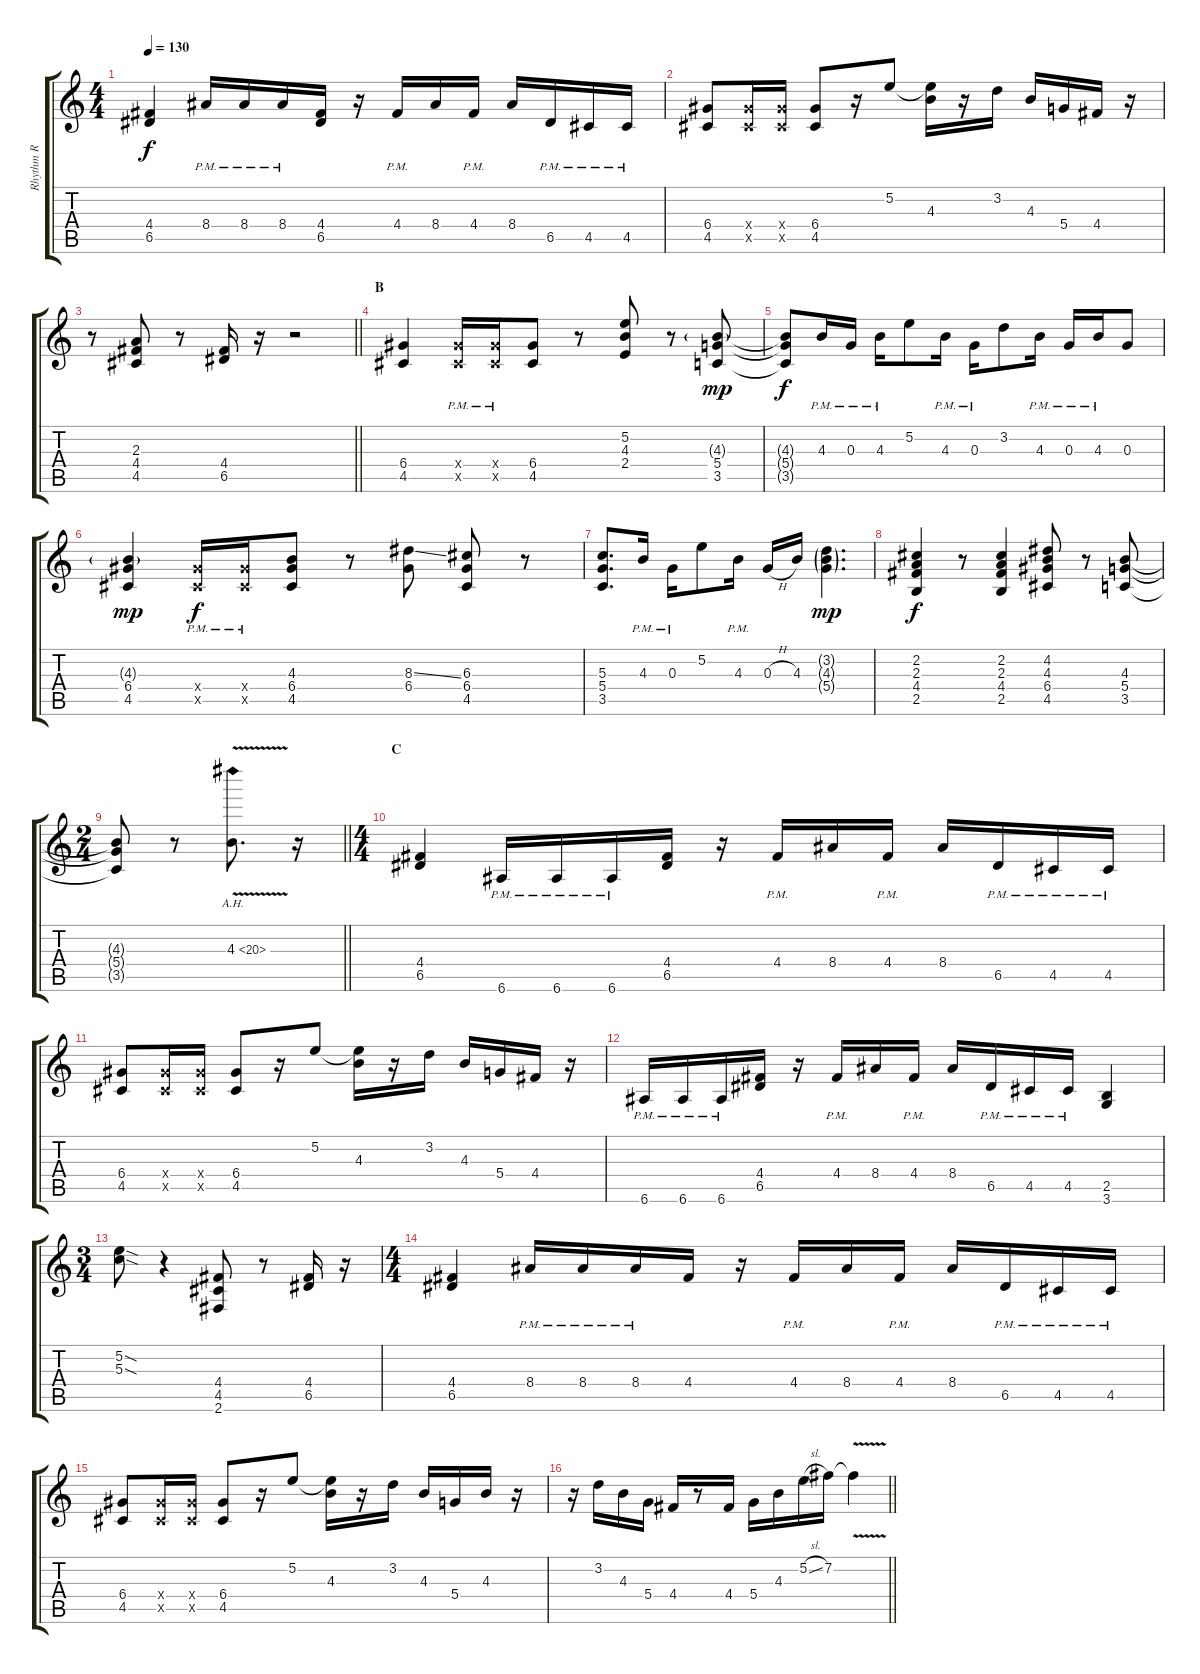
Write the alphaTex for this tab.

\track ("Rhythm R" "Rhythm R") {instrument distortionguitar}
\staff {score tabs}
\tuning (E4 B3 G3 D3 A2 E2) {hide}
\ts (4 4)
\tempo 130
\clef g2
\ks c
(4.4 6.5).4{dy f} 8.4{pm}.16 8.4{pm}.16 8.4{pm}.16 (4.4 6.5).16 r.16 4.4{pm}.16 8.4.16 4.4{pm}.16 8.4.16 6.5{pm}.16 4.5{pm}.16 4.5{pm}.16 |
(6.4 4.5).8 (6.4{x} 4.5{x}).16 (6.4{x} 4.5{x}).16 (6.4 4.5).8 r.16 5.2.8 (5.2{t} 4.3).16 r.16 3.2.16 4.3.16 5.4.16 4.4.16 r.16 |
\barLineRight lightlight
r.8 (2.3 4.4 4.5).8 r.8 (4.4 6.5).16 r.16 r.2 |
\section ("" "B")
(6.4 4.5).4 (6.4{pm x} 4.5{pm x}).16 (6.4{pm x} 4.5{pm x}).16 (6.4 4.5).8 r.8 (5.2 4.3 2.4).8 r.8 (4.3{g} 5.4 3.5).8{dy mp} |
(4.3{t} 5.4{t} 3.5{t}).8{dy f} 4.3{pm}.16 0.3{pm}.16 4.3{pm}.16 5.2.8 4.3{pm}.16 0.3{pm}.16 3.2.8 4.3{pm}.16 0.3{pm}.16 4.3{pm}.16 0.3.8 |
(4.3{g} 6.4 4.5).4{dy mp} (6.4{pm x} 4.5{pm x}).16{dy f} (6.4{pm x} 4.5{pm x}).16 (4.3 6.4 4.5).8 r.8 (8.3{ss} 6.4).8 (6.3 6.4 4.5).8 r.8 |
(5.3 5.4 3.5).8{d} 4.3{pm}.16 0.3{pm}.16 5.2.8 4.3{pm}.16 0.3{h}.16 4.3.16 (3.2{g} 4.3{g} 5.4{g}).4{d dy mp} |
(2.2 2.3 4.4 2.5).4{dy f} r.8 (2.2 2.3 4.4 2.5).4 (4.2 4.3 6.4 4.5).8 r.8 (4.3 5.4 3.5).8 |
\ts (2 4)
\barLineRight lightlight
(4.3{t} 5.4{t} 3.5{t}).8 r.8 4.3{ah 16 v}.8{d} r.16 |
\ts (4 4)
\section ("" "C")
(4.4 6.5).4 6.6{pm}.16 6.6{pm}.16 6.6{pm}.16 (4.4 6.5).16 r.16 4.4{pm}.16 8.4.16 4.4{pm}.16 8.4.16 6.5{pm}.16 4.5{pm}.16 4.5{pm}.16 |
(6.4 4.5).8 (6.4{x} 4.5{x}).16 (6.4{x} 4.5{x}).16 (6.4 4.5).8 r.16 5.2.8 (5.2{t} 4.3).16 r.16 3.2.16 4.3.16 5.4.16 4.4.16 r.16 |
6.6{pm}.16 6.6{pm}.16 6.6{pm}.16 (4.4 6.5).16 r.16 4.4{pm}.16 8.4.16 4.4{pm}.16 8.4.16 6.5{pm}.16 4.5{pm}.16 4.5{pm}.16 (2.5 3.6).4 |
\ts (3 4)
(5.2{sod} 5.3{sod}).8 r.4 (4.4 4.5 2.6).8 r.8 (4.4 6.5).16 r.16 |
\ts (4 4)
(4.4 6.5).4 8.4{pm}.16 8.4{pm}.16 8.4{pm}.16 4.4.16 r.16 4.4{pm}.16 8.4.16 4.4{pm}.16 8.4.16 6.5{pm}.16 4.5{pm}.16 4.5{pm}.16 |
(6.4 4.5).8 (6.4{x} 4.5{x}).16 (6.4{x} 4.5{x}).16 (6.4 4.5).8 r.16 5.2.8 (5.2{t} 4.3).16 r.16 3.2.16 4.3.16 5.4.16 4.3.16 r.16 |
\barLineRight lightlight
r.16 3.2.16 4.3.16 5.4.16 4.4.16 r.8 4.4.16 5.4.16 4.3.16 5.2{sl}.16 7.2.16 7.2{v t}.4
